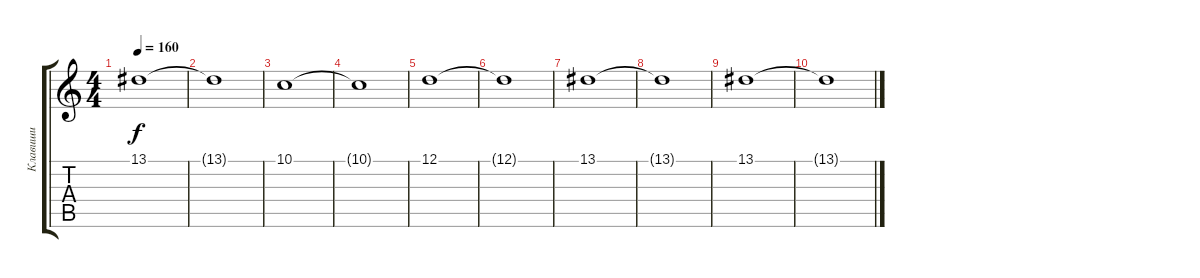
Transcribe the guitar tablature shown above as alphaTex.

\track ("Клавиши" "Клавиши") {instrument fx7echoes}
\staff {score tabs}
\tuning (D4 A3 F3 C3 G2 C2) {hide}
\ts (4 4)
\tempo 160
\clef g2
\ks c
13.1.1{dy f} |
13.1{t}.1 |
10.1.1 |
10.1{t}.1 |
12.1.1 |
12.1{t}.1 |
13.1.1 |
13.1{t}.1 |
13.1.1 |
13.1{t}.1
